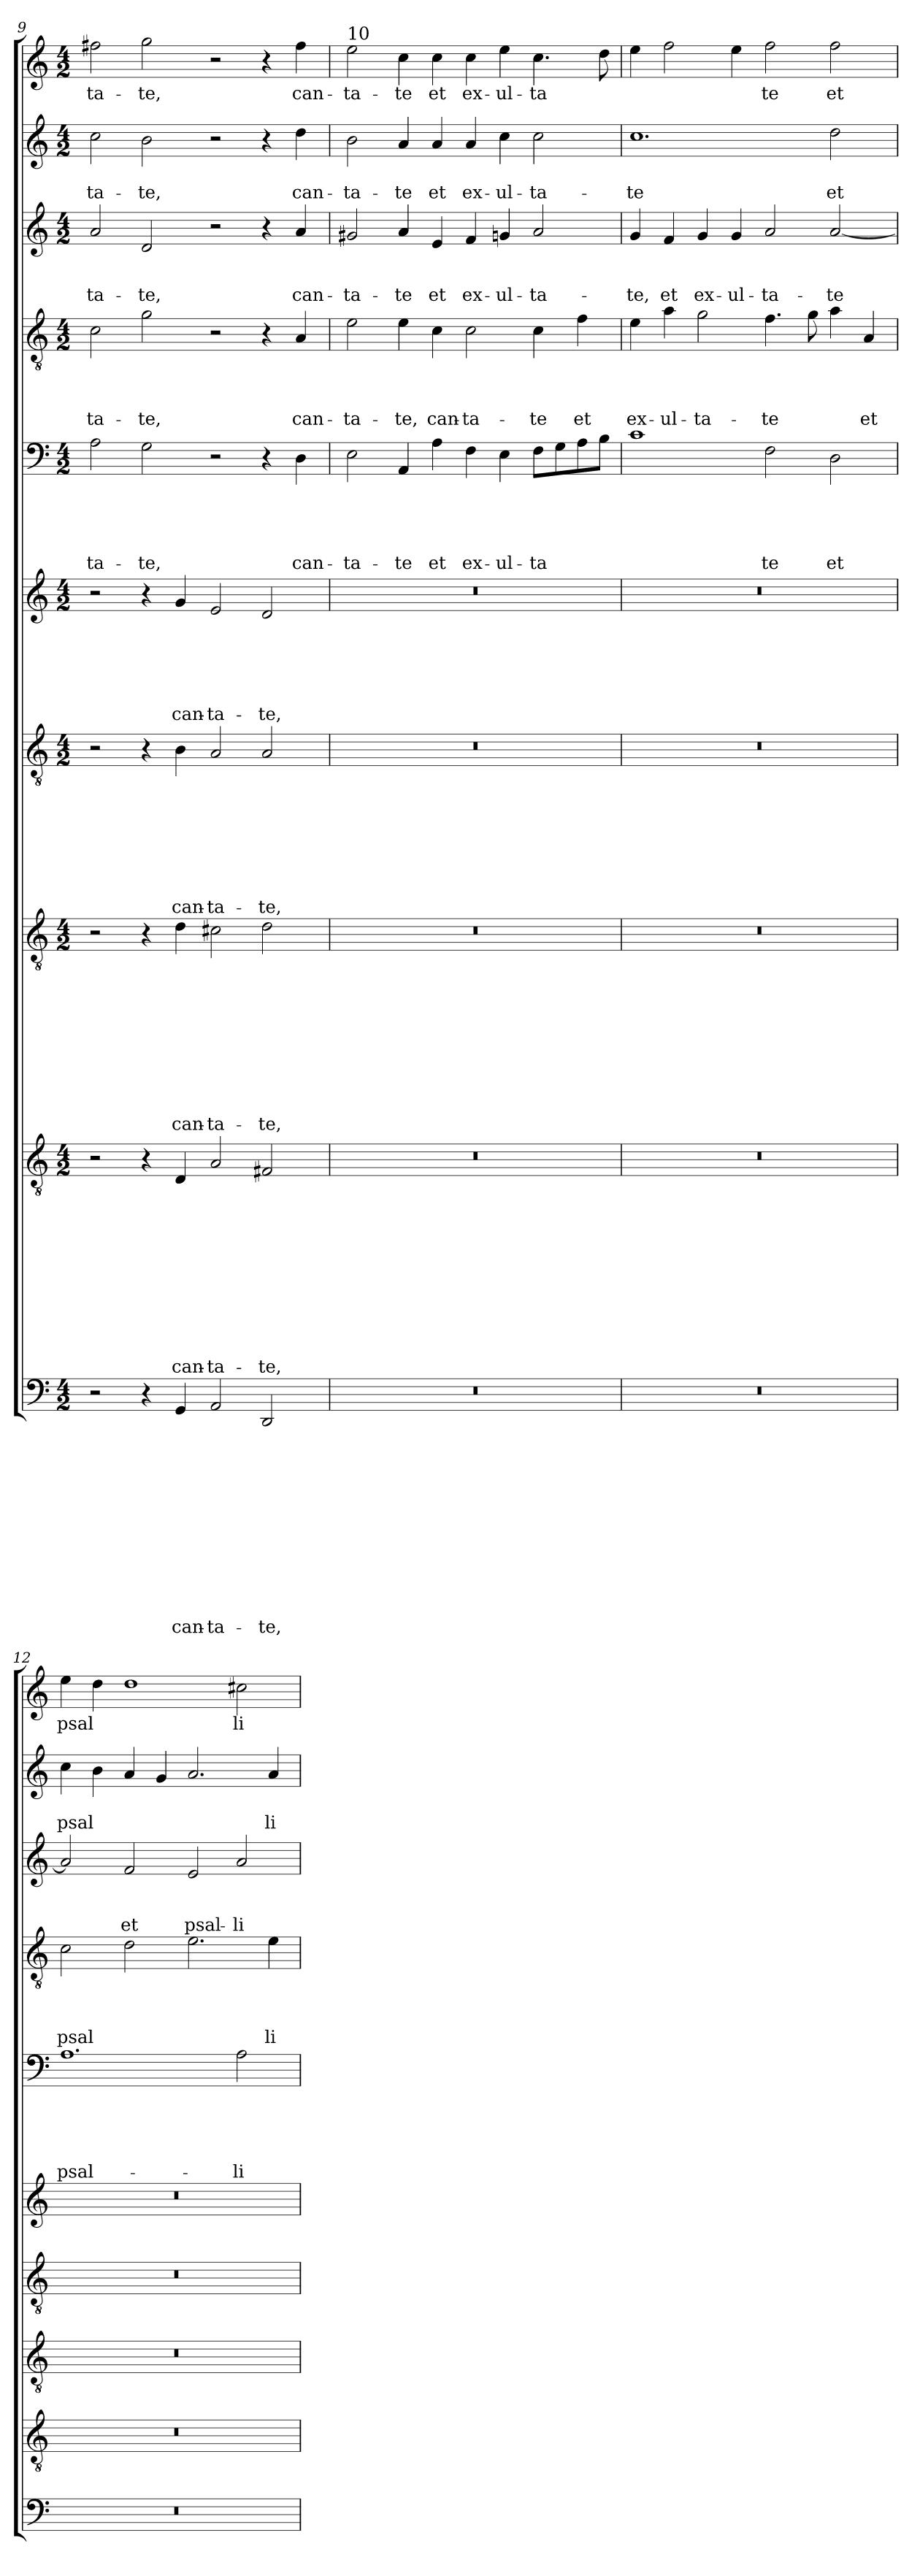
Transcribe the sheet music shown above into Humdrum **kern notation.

**kern	**text	**text	**text	**text	**text	**text	**text	**text	**text	**text	**text	**text	**kern	**text	**text	**text	**text	**text	**text	**text	**text	**text	**text	**text	**kern	**text	**text	**text	**text	**text	**text	**text	**text	**text	**text	**kern	**text	**text	**text	**text	**text	**text	**text	**text	**kern	**text	**text	**text	**text	**text	**text	**kern	**text	**text	**text	**text	**text	**kern	**text	**text	**text	**text	**kern	**text	**text	**text	**kern	**text	**text	**kern	**text
*part10	*part10	*part10	*part10	*part10	*part10	*part10	*part10	*part10	*part10	*part10	*part10	*part10	*part9	*part9	*part9	*part9	*part9	*part9	*part9	*part9	*part9	*part9	*part9	*part9	*part8	*part8	*part8	*part8	*part8	*part8	*part8	*part8	*part8	*part8	*part8	*part7	*part7	*part7	*part7	*part7	*part7	*part7	*part7	*part7	*part6	*part6	*part6	*part6	*part6	*part6	*part6	*part5	*part5	*part5	*part5	*part5	*part5	*part4	*part4	*part4	*part4	*part4	*part3	*part3	*part3	*part3	*part2	*part2	*part2	*part1	*part1
*staff10	*staff10	*staff10	*staff10	*staff10	*staff10	*staff10	*staff10	*staff10	*staff10	*staff10	*staff10	*staff10	*staff9	*staff9	*staff9	*staff9	*staff9	*staff9	*staff9	*staff9	*staff9	*staff9	*staff9	*staff9	*staff8	*staff8	*staff8	*staff8	*staff8	*staff8	*staff8	*staff8	*staff8	*staff8	*staff8	*staff7	*staff7	*staff7	*staff7	*staff7	*staff7	*staff7	*staff7	*staff7	*staff6	*staff6	*staff6	*staff6	*staff6	*staff6	*staff6	*staff5	*staff5	*staff5	*staff5	*staff5	*staff5	*staff4	*staff4	*staff4	*staff4	*staff4	*staff3	*staff3	*staff3	*staff3	*staff2	*staff2	*staff2	*staff1	*staff1
*clefF4	*	*	*	*	*	*	*	*	*	*	*	*	*clefGv2	*	*	*	*	*	*	*	*	*	*	*	*clefGv2	*	*	*	*	*	*	*	*	*	*	*clefGv2	*	*	*	*	*	*	*	*	*clefG2	*	*	*	*	*	*	*clefF4	*	*	*	*	*	*clefGv2	*	*	*	*	*clefG2	*	*	*	*clefG2	*	*	*clefG2	*
*k[]	*	*	*	*	*	*	*	*	*	*	*	*	*k[]	*	*	*	*	*	*	*	*	*	*	*	*k[]	*	*	*	*	*	*	*	*	*	*	*k[]	*	*	*	*	*	*	*	*	*k[]	*	*	*	*	*	*	*k[]	*	*	*	*	*	*k[]	*	*	*	*	*k[]	*	*	*	*k[]	*	*	*k[]	*
*C:	*	*	*	*	*	*	*	*	*	*	*	*	*C:	*	*	*	*	*	*	*	*	*	*	*	*C:	*	*	*	*	*	*	*	*	*	*	*C:	*	*	*	*	*	*	*	*	*C:	*	*	*	*	*	*	*C:	*	*	*	*	*	*C:	*	*	*	*	*C:	*	*	*	*C:	*	*	*C:	*
*M4/2	*	*	*	*	*	*	*	*	*	*	*	*	*M4/2	*	*	*	*	*	*	*	*	*	*	*	*M4/2	*	*	*	*	*	*	*	*	*	*	*M4/2	*	*	*	*	*	*	*	*	*M4/2	*	*	*	*	*	*	*M4/2	*	*	*	*	*	*M4/2	*	*	*	*	*M4/2	*	*	*	*M4/2	*	*	*M4/2	*
=9	=9	=9	=9	=9	=9	=9	=9	=9	=9	=9	=9	=9	=9	=9	=9	=9	=9	=9	=9	=9	=9	=9	=9	=9	=9	=9	=9	=9	=9	=9	=9	=9	=9	=9	=9	=9	=9	=9	=9	=9	=9	=9	=9	=9	=9	=9	=9	=9	=9	=9	=9	=9	=9	=9	=9	=9	=9	=9	=9	=9	=9	=9	=9	=9	=9	=9	=9	=9	=9	=9	=9
!	!	!	!	!	!	!	!	!	!	!	!	!	!	!	!	!	!	!	!	!	!	!	!	!	!	!	!	!	!	!	!	!	!	!	!	!	!	!	!	!	!	!	!	!	!	!	!	!	!	!	!	!	!	!	!	!	!LO:LY:b	!	!	!	!	!LO:LY:b	!	!	!	!LO:LY:b	!	!	!LO:LY:b	!	!LO:LY:b
2r	.	.	.	.	.	.	.	.	.	.	.	.	2r	.	.	.	.	.	.	.	.	.	.	.	2r	.	.	.	.	.	.	.	.	.	.	2r	.	.	.	.	.	.	.	.	2r	.	.	.	.	.	.	2A\	.	.	.	.	-ta-	2c\	.	.	.	-ta-	2a/	.	.	-ta-	2cc\	.	-ta-	2ff#X\	-ta-
!	!	!	!	!	!	!	!	!	!	!	!	!	!	!	!	!	!	!	!	!	!	!	!	!	!	!	!	!	!	!	!	!	!	!	!	!	!	!	!	!	!	!	!	!	!	!	!	!	!	!	!	!	!	!	!	!	!LO:LY:b	!	!	!	!	!LO:LY:b	!	!	!	!LO:LY:b	!	!	!LO:LY:b	!	!LO:LY:b
4r	.	.	.	.	.	.	.	.	.	.	.	.	4r	.	.	.	.	.	.	.	.	.	.	.	4r	.	.	.	.	.	.	.	.	.	.	4r	.	.	.	.	.	.	.	.	4r	.	.	.	.	.	.	2G\	.	.	.	.	-te,	2g\	.	.	.	-te,	2d/	.	.	-te,	2b\	.	-te,	2gg\	-te,
!	!	!	!	!	!	!	!	!	!	!	!	!LO:LY:b	!	!	!	!	!	!	!	!	!	!	!	!LO:LY:b	!	!	!	!	!	!	!	!	!	!	!LO:LY:b	!	!	!	!	!	!	!	!	!LO:LY:b	!	!	!	!	!	!	!LO:LY:b	!	!	!	!	!	!	!	!	!	!	!	!	!	!	!	!	!	!	!	!
4GG/	.	.	.	.	.	.	.	.	.	.	.	can-	4D/	.	.	.	.	.	.	.	.	.	.	can-	4d\	.	.	.	.	.	.	.	.	.	can-	4B\	.	.	.	.	.	.	.	can-	4g/	.	.	.	.	.	can-	.	.	.	.	.	.	.	.	.	.	.	.	.	.	.	.	.	.	.	.
!	!	!	!	!	!	!	!	!	!	!	!	!LO:LY:b	!	!	!	!	!	!	!	!	!	!	!	!LO:LY:b	!	!	!	!	!	!	!	!	!	!	!LO:LY:b	!	!	!	!	!	!	!	!	!LO:LY:b	!	!	!	!	!	!	!LO:LY:b	!	!	!	!	!	!	!	!	!	!	!	!	!	!	!	!	!	!	!	!
2AA/	.	.	.	.	.	.	.	.	.	.	.	-ta-	2A/	.	.	.	.	.	.	.	.	.	.	-ta-	2c#X\	.	.	.	.	.	.	.	.	.	-ta-	2A/	.	.	.	.	.	.	.	-ta-	2e/	.	.	.	.	.	-ta-	2r	.	.	.	.	.	2r	.	.	.	.	2r	.	.	.	2r	.	.	2r	.
!	!	!	!	!	!	!	!	!	!	!	!	!LO:LY:b	!	!	!	!	!	!	!	!	!	!	!	!LO:LY:b	!	!	!	!	!	!	!	!	!	!	!LO:LY:b	!	!	!	!	!	!	!	!	!LO:LY:b	!	!	!	!	!	!	!LO:LY:b	!	!	!	!	!	!	!	!	!	!	!	!	!	!	!	!	!	!	!	!
2DD/	.	.	.	.	.	.	.	.	.	.	.	-te,	2F#X/	.	.	.	.	.	.	.	.	.	.	-te,	2d\	.	.	.	.	.	.	.	.	.	-te,	2A/	.	.	.	.	.	.	.	-te,	2d/	.	.	.	.	.	-te,	4r	.	.	.	.	.	4r	.	.	.	.	4r	.	.	.	4r	.	.	4r	.
!	!	!	!	!	!	!	!	!	!	!	!	!	!	!	!	!	!	!	!	!	!	!	!	!	!	!	!	!	!	!	!	!	!	!	!	!	!	!	!	!	!	!	!	!	!	!	!	!	!	!	!	!	!	!	!	!	!LO:LY:b	!	!	!	!	!LO:LY:b	!	!	!	!LO:LY:b	!	!	!LO:LY:b	!	!LO:LY:b
.	.	.	.	.	.	.	.	.	.	.	.	.	.	.	.	.	.	.	.	.	.	.	.	.	.	.	.	.	.	.	.	.	.	.	.	.	.	.	.	.	.	.	.	.	.	.	.	.	.	.	.	4D\	.	.	.	.	can-	4A/	.	.	.	can-	4a/	.	.	can-	4dd\	.	can-	4ff#\	can-
=10	=10	=10	=10	=10	=10	=10	=10	=10	=10	=10	=10	=10	=10	=10	=10	=10	=10	=10	=10	=10	=10	=10	=10	=10	=10	=10	=10	=10	=10	=10	=10	=10	=10	=10	=10	=10	=10	=10	=10	=10	=10	=10	=10	=10	=10	=10	=10	=10	=10	=10	=10	=10	=10	=10	=10	=10	=10	=10	=10	=10	=10	=10	=10	=10	=10	=10	=10	=10	=10	=10	=10
!	!	!	!	!	!	!	!	!	!	!	!	!	!	!	!	!	!	!	!	!	!	!	!	!	!	!	!	!	!	!	!	!	!	!	!	!	!	!	!	!	!	!	!	!	!	!	!	!	!	!	!	!	!	!	!	!	!	!	!	!	!	!	!	!	!	!	!	!	!	!LO:TX:a:t=10	!
!	!	!	!	!	!	!	!	!	!	!	!	!	!	!	!	!	!	!	!	!	!	!	!	!	!	!	!	!	!	!	!	!	!	!	!	!	!	!	!	!	!	!	!	!	!	!	!	!	!	!	!	!	!	!	!	!	!LO:LY:b	!	!	!	!	!LO:LY:b	!	!	!	!LO:LY:b	!	!	!LO:LY:b	!	!LO:LY:b
0r	.	.	.	.	.	.	.	.	.	.	.	.	0r	.	.	.	.	.	.	.	.	.	.	.	0r	.	.	.	.	.	.	.	.	.	.	0r	.	.	.	.	.	.	.	.	0r	.	.	.	.	.	.	2E\	.	.	.	.	-ta-	2e\	.	.	.	-ta-	2g#X/	.	.	-ta-	2b\	.	-ta-	2ee\	-ta-
!	!	!	!	!	!	!	!	!	!	!	!	!	!	!	!	!	!	!	!	!	!	!	!	!	!	!	!	!	!	!	!	!	!	!	!	!	!	!	!	!	!	!	!	!	!	!	!	!	!	!	!	!	!	!	!	!	!LO:LY:b	!	!	!	!	!LO:LY:b	!	!	!	!LO:LY:b	!	!	!LO:LY:b	!	!LO:LY:b
.	.	.	.	.	.	.	.	.	.	.	.	.	.	.	.	.	.	.	.	.	.	.	.	.	.	.	.	.	.	.	.	.	.	.	.	.	.	.	.	.	.	.	.	.	.	.	.	.	.	.	.	4AA/	.	.	.	.	-te	4e\	.	.	.	-te,	4a/	.	.	-te	4a/	.	-te	4cc\	-te
!	!	!	!	!	!	!	!	!	!	!	!	!	!	!	!	!	!	!	!	!	!	!	!	!	!	!	!	!	!	!	!	!	!	!	!	!	!	!	!	!	!	!	!	!	!	!	!	!	!	!	!	!	!	!	!	!	!LO:LY:b	!	!	!	!	!LO:LY:b	!	!	!	!LO:LY:b	!	!	!LO:LY:b	!	!LO:LY:b
.	.	.	.	.	.	.	.	.	.	.	.	.	.	.	.	.	.	.	.	.	.	.	.	.	.	.	.	.	.	.	.	.	.	.	.	.	.	.	.	.	.	.	.	.	.	.	.	.	.	.	.	4A\	.	.	.	.	et	4c\	.	.	.	can-	4e/	.	.	et	4a/	.	et	4cc\	et
!	!	!	!	!	!	!	!	!	!	!	!	!	!	!	!	!	!	!	!	!	!	!	!	!	!	!	!	!	!	!	!	!	!	!	!	!	!	!	!	!	!	!	!	!	!	!	!	!	!	!	!	!	!	!	!	!	!LO:LY:b	!	!	!	!	!LO:LY:b	!	!	!	!LO:LY:b	!	!	!LO:LY:b	!	!LO:LY:b
.	.	.	.	.	.	.	.	.	.	.	.	.	.	.	.	.	.	.	.	.	.	.	.	.	.	.	.	.	.	.	.	.	.	.	.	.	.	.	.	.	.	.	.	.	.	.	.	.	.	.	.	4F\	.	.	.	.	ex-	2c\	.	.	.	-ta-	4f/	.	.	ex-	4a/	.	ex-	4cc\	ex-
!	!	!	!	!	!	!	!	!	!	!	!	!	!	!	!	!	!	!	!	!	!	!	!	!	!	!	!	!	!	!	!	!	!	!	!	!	!	!	!	!	!	!	!	!	!	!	!	!	!	!	!	!	!	!	!	!	!LO:LY:b	!	!	!	!	!	!	!	!	!LO:LY:b	!	!	!LO:LY:b	!	!LO:LY:b
.	.	.	.	.	.	.	.	.	.	.	.	.	.	.	.	.	.	.	.	.	.	.	.	.	.	.	.	.	.	.	.	.	.	.	.	.	.	.	.	.	.	.	.	.	.	.	.	.	.	.	.	4E\	.	.	.	.	-ul-	.	.	.	.	.	4gn/	.	.	-ul-	4cc\	.	-ul-	4ee\	-ul-
!	!	!	!	!	!	!	!	!	!	!	!	!	!	!	!	!	!	!	!	!	!	!	!	!	!	!	!	!	!	!	!	!	!	!	!	!	!	!	!	!	!	!	!	!	!	!	!	!	!	!	!	!	!	!	!	!	!LO:LY:b	!	!	!	!	!LO:LY:b	!	!	!	!LO:LY:b	!	!	!LO:LY:b	!	!LO:LY:b
.	.	.	.	.	.	.	.	.	.	.	.	.	.	.	.	.	.	.	.	.	.	.	.	.	.	.	.	.	.	.	.	.	.	.	.	.	.	.	.	.	.	.	.	.	.	.	.	.	.	.	.	8F\L	.	.	.	.	-ta	4c\	.	.	.	-te	2a/	.	.	-ta-	2cc\	.	-ta-	4.cc\	-ta
.	.	.	.	.	.	.	.	.	.	.	.	.	.	.	.	.	.	.	.	.	.	.	.	.	.	.	.	.	.	.	.	.	.	.	.	.	.	.	.	.	.	.	.	.	.	.	.	.	.	.	.	8G\	.	.	.	.	.	.	.	.	.	.	.	.	.	.	.	.	.	.	.
!	!	!	!	!	!	!	!	!	!	!	!	!	!	!	!	!	!	!	!	!	!	!	!	!	!	!	!	!	!	!	!	!	!	!	!	!	!	!	!	!	!	!	!	!	!	!	!	!	!	!	!	!	!	!	!	!	!	!	!	!	!	!LO:LY:b	!	!	!	!	!	!	!	!	!
.	.	.	.	.	.	.	.	.	.	.	.	.	.	.	.	.	.	.	.	.	.	.	.	.	.	.	.	.	.	.	.	.	.	.	.	.	.	.	.	.	.	.	.	.	.	.	.	.	.	.	.	8A\	.	.	.	.	.	4f\	.	.	.	et	.	.	.	.	.	.	.	.	.
!	!	!	!	!	!	!	!	!	!	!	!	!	!	!	!	!	!	!	!	!	!	!	!	!	!	!	!	!	!	!	!	!	!	!	!	!	!	!	!	!	!	!	!	!	!	!	!	!	!	!	!	!	!	!	!	!	!LO:LY:b	!	!	!	!	!	!	!	!	!	!	!	!	!	!LO:LY:b
.	.	.	.	.	.	.	.	.	.	.	.	.	.	.	.	.	.	.	.	.	.	.	.	.	.	.	.	.	.	.	.	.	.	.	.	.	.	.	.	.	.	.	.	.	.	.	.	.	.	.	.	8B\J	.	.	.	.	­	.	.	.	.	.	.	.	.	.	.	.	.	8dd\	­
=11	=11	=11	=11	=11	=11	=11	=11	=11	=11	=11	=11	=11	=11	=11	=11	=11	=11	=11	=11	=11	=11	=11	=11	=11	=11	=11	=11	=11	=11	=11	=11	=11	=11	=11	=11	=11	=11	=11	=11	=11	=11	=11	=11	=11	=11	=11	=11	=11	=11	=11	=11	=11	=11	=11	=11	=11	=11	=11	=11	=11	=11	=11	=11	=11	=11	=11	=11	=11	=11	=11	=11
!	!	!	!	!	!	!	!	!	!	!	!	!	!	!	!	!	!	!	!	!	!	!	!	!	!	!	!	!	!	!	!	!	!	!	!	!	!	!	!	!	!	!	!	!	!	!	!	!	!	!	!	!	!	!	!	!	!LO:LY:b	!	!	!	!	!LO:LY:b	!	!	!	!LO:LY:b	!	!	!LO:LY:b	!	!
0r	.	.	.	.	.	.	.	.	.	.	.	.	0r	.	.	.	.	.	.	.	.	.	.	.	0r	.	.	.	.	.	.	.	.	.	.	0r	.	.	.	.	.	.	.	.	0r	.	.	.	.	.	.	1c	.	.	.	.	­	4e\	.	.	.	ex-	4g/	.	.	-te,	1.cc	.	-te	4ee\	.
!	!	!	!	!	!	!	!	!	!	!	!	!	!	!	!	!	!	!	!	!	!	!	!	!	!	!	!	!	!	!	!	!	!	!	!	!	!	!	!	!	!	!	!	!	!	!	!	!	!	!	!	!	!	!	!	!	!	!	!	!	!	!LO:LY:b	!	!	!	!LO:LY:b	!	!	!	!	!LO:LY:b
.	.	.	.	.	.	.	.	.	.	.	.	.	.	.	.	.	.	.	.	.	.	.	.	.	.	.	.	.	.	.	.	.	.	.	.	.	.	.	.	.	.	.	.	.	.	.	.	.	.	.	.	.	.	.	.	.	.	4a\	.	.	.	-ul-	4f/	.	.	et	.	.	.	2ff\	­
!	!	!	!	!	!	!	!	!	!	!	!	!	!	!	!	!	!	!	!	!	!	!	!	!	!	!	!	!	!	!	!	!	!	!	!	!	!	!	!	!	!	!	!	!	!	!	!	!	!	!	!	!	!	!	!	!	!	!	!	!	!	!LO:LY:b	!	!	!	!LO:LY:b	!	!	!	!	!
.	.	.	.	.	.	.	.	.	.	.	.	.	.	.	.	.	.	.	.	.	.	.	.	.	.	.	.	.	.	.	.	.	.	.	.	.	.	.	.	.	.	.	.	.	.	.	.	.	.	.	.	.	.	.	.	.	.	2g\	.	.	.	-ta-	4g/	.	.	ex-	.	.	.	.	.
!	!	!	!	!	!	!	!	!	!	!	!	!	!	!	!	!	!	!	!	!	!	!	!	!	!	!	!	!	!	!	!	!	!	!	!	!	!	!	!	!	!	!	!	!	!	!	!	!	!	!	!	!	!	!	!	!	!	!	!	!	!	!	!	!	!	!LO:LY:b	!	!	!	!	!
.	.	.	.	.	.	.	.	.	.	.	.	.	.	.	.	.	.	.	.	.	.	.	.	.	.	.	.	.	.	.	.	.	.	.	.	.	.	.	.	.	.	.	.	.	.	.	.	.	.	.	.	.	.	.	.	.	.	.	.	.	.	.	4g/	.	.	-ul-	.	.	.	4ee\	.
!	!	!	!	!	!	!	!	!	!	!	!	!	!	!	!	!	!	!	!	!	!	!	!	!	!	!	!	!	!	!	!	!	!	!	!	!	!	!	!	!	!	!	!	!	!	!	!	!	!	!	!	!	!	!	!	!	!LO:LY:b	!	!	!	!	!LO:LY:b	!	!	!	!LO:LY:b	!	!	!	!	!LO:LY:b
.	.	.	.	.	.	.	.	.	.	.	.	.	.	.	.	.	.	.	.	.	.	.	.	.	.	.	.	.	.	.	.	.	.	.	.	.	.	.	.	.	.	.	.	.	.	.	.	.	.	.	.	2F\	.	.	.	.	te	4.f\	.	.	.	-te	2a/	.	.	-ta-	.	.	.	2ff\	te
.	.	.	.	.	.	.	.	.	.	.	.	.	.	.	.	.	.	.	.	.	.	.	.	.	.	.	.	.	.	.	.	.	.	.	.	.	.	.	.	.	.	.	.	.	.	.	.	.	.	.	.	.	.	.	.	.	.	8g\	.	.	.	.	.	.	.	.	.	.	.	.	.
!	!	!	!	!	!	!	!	!	!	!	!	!	!	!	!	!	!	!	!	!	!	!	!	!	!	!	!	!	!	!	!	!	!	!	!	!	!	!	!	!	!	!	!	!	!	!	!	!	!	!	!	!	!	!	!	!	!LO:LY:b	!	!	!	!	!	!	!	!	!LO:LY:b	!	!	!LO:LY:b	!	!LO:LY:b
.	.	.	.	.	.	.	.	.	.	.	.	.	.	.	.	.	.	.	.	.	.	.	.	.	.	.	.	.	.	.	.	.	.	.	.	.	.	.	.	.	.	.	.	.	.	.	.	.	.	.	.	2D\	.	.	.	.	et	4a\	.	.	.	.	[2a/	.	.	-te	2dd\	.	et	2ff\	et
!	!	!	!	!	!	!	!	!	!	!	!	!	!	!	!	!	!	!	!	!	!	!	!	!	!	!	!	!	!	!	!	!	!	!	!	!	!	!	!	!	!	!	!	!	!	!	!	!	!	!	!	!	!	!	!	!	!	!	!	!	!	!LO:LY:b	!	!	!	!	!	!	!	!	!
.	.	.	.	.	.	.	.	.	.	.	.	.	.	.	.	.	.	.	.	.	.	.	.	.	.	.	.	.	.	.	.	.	.	.	.	.	.	.	.	.	.	.	.	.	.	.	.	.	.	.	.	.	.	.	.	.	.	4A/	.	.	.	et	.	.	.	.	.	.	.	.	.
!!LO:PB:g=z
=12	=12	=12	=12	=12	=12	=12	=12	=12	=12	=12	=12	=12	=12	=12	=12	=12	=12	=12	=12	=12	=12	=12	=12	=12	=12	=12	=12	=12	=12	=12	=12	=12	=12	=12	=12	=12	=12	=12	=12	=12	=12	=12	=12	=12	=12	=12	=12	=12	=12	=12	=12	=12	=12	=12	=12	=12	=12	=12	=12	=12	=12	=12	=12	=12	=12	=12	=12	=12	=12	=12	=12
!	!	!	!	!	!	!	!	!	!	!	!	!	!	!	!	!	!	!	!	!	!	!	!	!	!	!	!	!	!	!	!	!	!	!	!	!	!	!	!	!	!	!	!	!	!	!	!	!	!	!	!	!	!	!	!	!	!LO:LY:b	!	!	!	!	!LO:LY:b	!	!	!	!	!	!	!LO:LY:b	!	!LO:LY:b
0r	.	.	.	.	.	.	.	.	.	.	.	.	0r	.	.	.	.	.	.	.	.	.	.	.	0r	.	.	.	.	.	.	.	.	.	.	0r	.	.	.	.	.	.	.	.	0r	.	.	.	.	.	.	1.A	.	.	.	.	psal-	2c\	.	.	.	psal	2a/]	.	.	.	4cc\	.	psal	4ee\	psal
.	.	.	.	.	.	.	.	.	.	.	.	.	.	.	.	.	.	.	.	.	.	.	.	.	.	.	.	.	.	.	.	.	.	.	.	.	.	.	.	.	.	.	.	.	.	.	.	.	.	.	.	.	.	.	.	.	.	.	.	.	.	.	.	.	.	.	4b\	.	.	4dd\	.
!	!	!	!	!	!	!	!	!	!	!	!	!	!	!	!	!	!	!	!	!	!	!	!	!	!	!	!	!	!	!	!	!	!	!	!	!	!	!	!	!	!	!	!	!	!	!	!	!	!	!	!	!	!	!	!	!	!	!	!	!	!	!LO:LY:b	!	!	!	!LO:LY:b	!	!	!LO:LY:b	!	!LO:LY:b
.	.	.	.	.	.	.	.	.	.	.	.	.	.	.	.	.	.	.	.	.	.	.	.	.	.	.	.	.	.	.	.	.	.	.	.	.	.	.	.	.	.	.	.	.	.	.	.	.	.	.	.	.	.	.	.	.	.	2d\	.	.	.	­	2f/	.	.	et	4a/	.	­	1dd	­
.	.	.	.	.	.	.	.	.	.	.	.	.	.	.	.	.	.	.	.	.	.	.	.	.	.	.	.	.	.	.	.	.	.	.	.	.	.	.	.	.	.	.	.	.	.	.	.	.	.	.	.	.	.	.	.	.	.	.	.	.	.	.	.	.	.	.	4g/	.	.	.	.
!	!	!	!	!	!	!	!	!	!	!	!	!	!	!	!	!	!	!	!	!	!	!	!	!	!	!	!	!	!	!	!	!	!	!	!	!	!	!	!	!	!	!	!	!	!	!	!	!	!	!	!	!	!	!	!	!	!	!	!	!	!	!LO:LY:b	!	!	!	!LO:LY:b	!	!	!LO:LY:b	!	!
.	.	.	.	.	.	.	.	.	.	.	.	.	.	.	.	.	.	.	.	.	.	.	.	.	.	.	.	.	.	.	.	.	.	.	.	.	.	.	.	.	.	.	.	.	.	.	.	.	.	.	.	.	.	.	.	.	.	2.e\	.	.	.	­	2e/	.	.	psal-	2.a/	.	­	.	.
!	!	!	!	!	!	!	!	!	!	!	!	!	!	!	!	!	!	!	!	!	!	!	!	!	!	!	!	!	!	!	!	!	!	!	!	!	!	!	!	!	!	!	!	!	!	!	!	!	!	!	!	!	!	!	!	!	!LO:LY:b	!	!	!	!	!	!	!	!	!LO:LY:b	!	!	!	!	!LO:LY:b
.	.	.	.	.	.	.	.	.	.	.	.	.	.	.	.	.	.	.	.	.	.	.	.	.	.	.	.	.	.	.	.	.	.	.	.	.	.	.	.	.	.	.	.	.	.	.	.	.	.	.	.	2A\	.	.	.	.	-li-	.	.	.	.	.	2a/	.	.	-li-	.	.	.	2cc#\	li-
!	!	!	!	!	!	!	!	!	!	!	!	!	!	!	!	!	!	!	!	!	!	!	!	!	!	!	!	!	!	!	!	!	!	!	!	!	!	!	!	!	!	!	!	!	!	!	!	!	!	!	!	!	!	!	!	!	!	!	!	!	!	!LO:LY:b	!	!	!	!	!	!	!LO:LY:b	!	!
.	.	.	.	.	.	.	.	.	.	.	.	.	.	.	.	.	.	.	.	.	.	.	.	.	.	.	.	.	.	.	.	.	.	.	.	.	.	.	.	.	.	.	.	.	.	.	.	.	.	.	.	.	.	.	.	.	.	4e\	.	.	.	li-	.	.	.	.	4a/	.	li-	.	.
=	=	=	=	=	=	=	=	=	=	=	=	=	=	=	=	=	=	=	=	=	=	=	=	=	=	=	=	=	=	=	=	=	=	=	=	=	=	=	=	=	=	=	=	=	=	=	=	=	=	=	=	=	=	=	=	=	=	=	=	=	=	=	=	=	=	=	=	=	=	=	=
*-	*-	*-	*-	*-	*-	*-	*-	*-	*-	*-	*-	*-	*-	*-	*-	*-	*-	*-	*-	*-	*-	*-	*-	*-	*-	*-	*-	*-	*-	*-	*-	*-	*-	*-	*-	*-	*-	*-	*-	*-	*-	*-	*-	*-	*-	*-	*-	*-	*-	*-	*-	*-	*-	*-	*-	*-	*-	*-	*-	*-	*-	*-	*-	*-	*-	*-	*-	*-	*-	*-	*-
